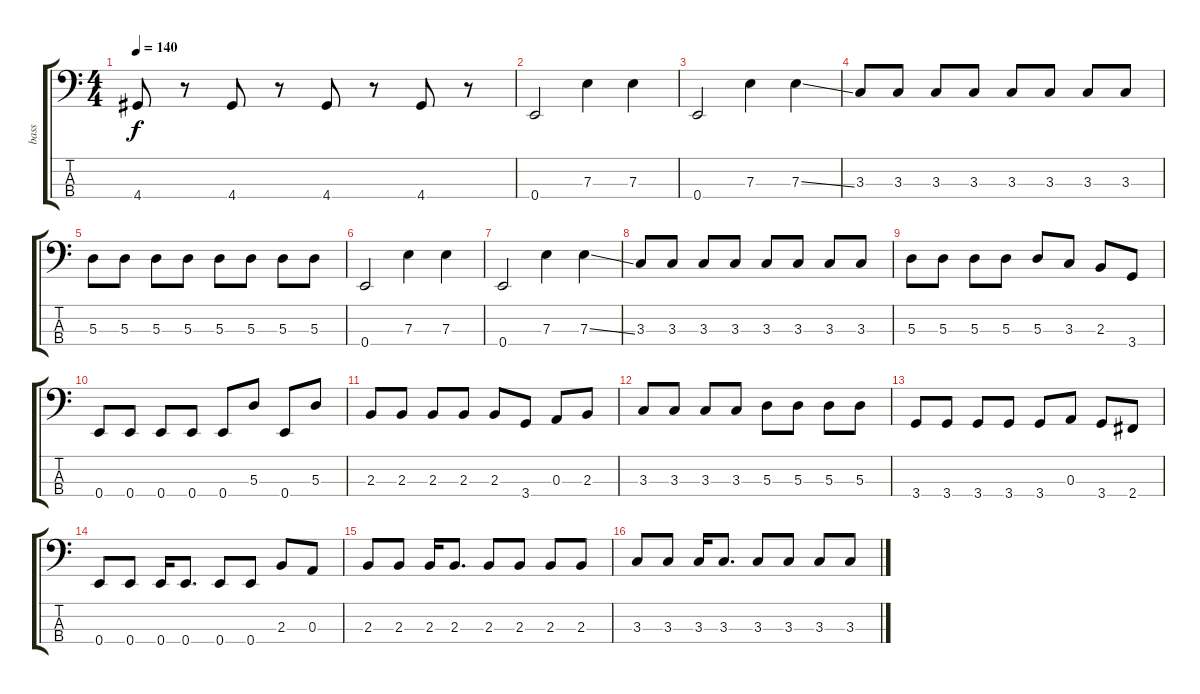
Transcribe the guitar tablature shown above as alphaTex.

\track ("bass" "bass") {instrument electricbassfinger}
\staff {score tabs}
\tuning (G2 D2 A1 E1) {hide}
\ts (4 4)
\tempo 140
\clef f4
\ks c
4.4.8{dy f} r.8 4.4.8 r.8 4.4.8 r.8 4.4.8 r.8 |
0.4.2 7.3.4 7.3.4 |
0.4.2 7.3.4 7.3{ss}.4 |
3.3.8 3.3.8 3.3.8 3.3.8 3.3.8 3.3.8 3.3.8 3.3.8 |
5.3.8 5.3.8 5.3.8 5.3.8 5.3.8 5.3.8 5.3.8 5.3.8 |
0.4.2 7.3.4 7.3.4 |
0.4.2 7.3.4 7.3{ss}.4 |
3.3.8 3.3.8 3.3.8 3.3.8 3.3.8 3.3.8 3.3.8 3.3.8 |
5.3.8 5.3.8 5.3.8 5.3.8 5.3.8 3.3.8 2.3.8 3.4.8 |
0.4.8 0.4.8 0.4.8 0.4.8 0.4.8 5.3.8 0.4.8 5.3.8 |
2.3.8 2.3.8 2.3.8 2.3.8 2.3.8 3.4.8 0.3.8 2.3.8 |
3.3.8 3.3.8 3.3.8 3.3.8 5.3.8 5.3.8 5.3.8 5.3.8 |
3.4.8 3.4.8 3.4.8 3.4.8 3.4.8 0.3.8 3.4.8 2.4.8 |
0.4.8 0.4.8 0.4.16 0.4.8{d} 0.4.8 0.4.8 2.3.8 0.3.8 |
2.3.8 2.3.8 2.3.16 2.3.8{d} 2.3.8 2.3.8 2.3.8 2.3.8 |
3.3.8 3.3.8 3.3.16 3.3.8{d} 3.3.8 3.3.8 3.3.8 3.3.8
